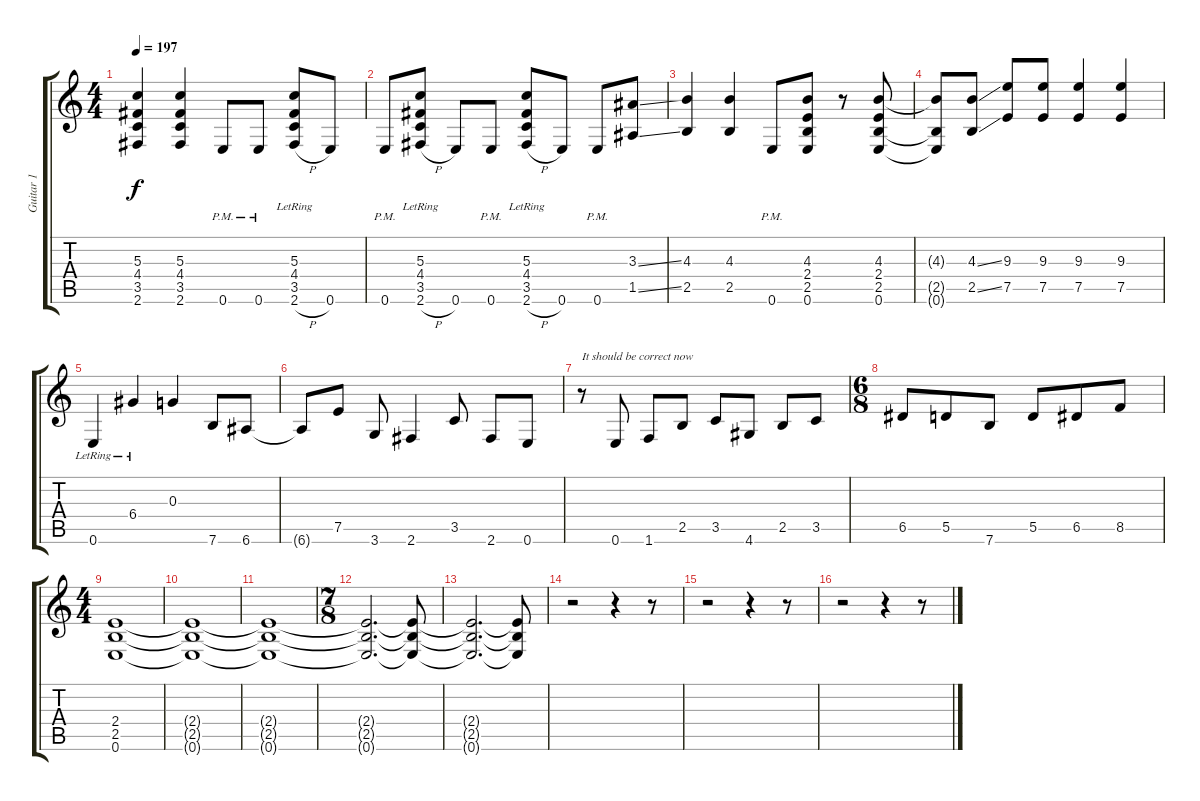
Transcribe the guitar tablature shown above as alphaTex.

\track ("Guitar 1" "Guitar 1") {instrument distortionguitar}
\staff {score tabs}
\tuning (E4 B3 G3 D3 A2 E2) {hide}
\ts (4 4)
\tempo 197
\clef g2
\ks c
(5.3{t} 4.4{t} 3.5{t} 2.6{t}).4{dy f} (5.3 4.4 3.5 2.6).4 0.6{pm}.8 0.6{pm}.8 (5.3{lr} 4.4{lr} 3.5{lr} 2.6{h}).8 0.6.8 |
0.6{pm}.8 (5.3{lr} 4.4{lr} 3.5{lr} 2.6{h}).8 0.6.8 0.6{pm}.8 (5.3{lr} 4.4{lr} 3.5{lr} 2.6{h}).8 0.6.8 0.6{pm}.8 (3.3{ss} 1.5{ss}).8 |
(4.3 2.5).4 (4.3 2.5).4 0.6{pm}.8 (4.3 2.4 2.5 0.6).8 r.8 (4.3 2.4 2.5 0.6).8 |
(4.3{t} 2.5{t} 0.6{t}).8 (4.3{ss} 2.5{ss}).8 (9.3 7.5).8 (9.3 7.5).8 (9.3 7.5).4 (9.3 7.5).4 |
0.6{lr}.4 6.4{lr}.4 0.3.4 7.6.8 6.6.8 |
6.6{t}.8 7.5.8 3.6.8 2.6.4 3.5.8 2.6.8 0.6.8 |
r.8{txt "It should be correct now"} 0.6.8 1.6.8 2.5.8 3.5.8 4.6.8 2.5.8 3.5.8 |
\ts (6 8)
6.5.8 5.5.8 7.6.8 5.5.8 6.5.8 8.5.8 |
\ts (4 4)
(2.4 2.5 0.6).1 |
(2.4{t} 2.5{t} 0.6{t}).1 |
(2.4{t} 2.5{t} 0.6{t}).1 |
\ts (7 8)
(2.4{t} 2.5{t} 0.6{t}).2{d} (2.4{t} 2.5{t} 0.6{t}).8 |
(2.4{t} 2.5{t} 0.6{t}).2{d} (2.4{t} 2.5{t} 0.6{t}).8 |
r.2 r.4 r.8 |
r.2 r.4 r.8 |
r.2 r.4 r.8
